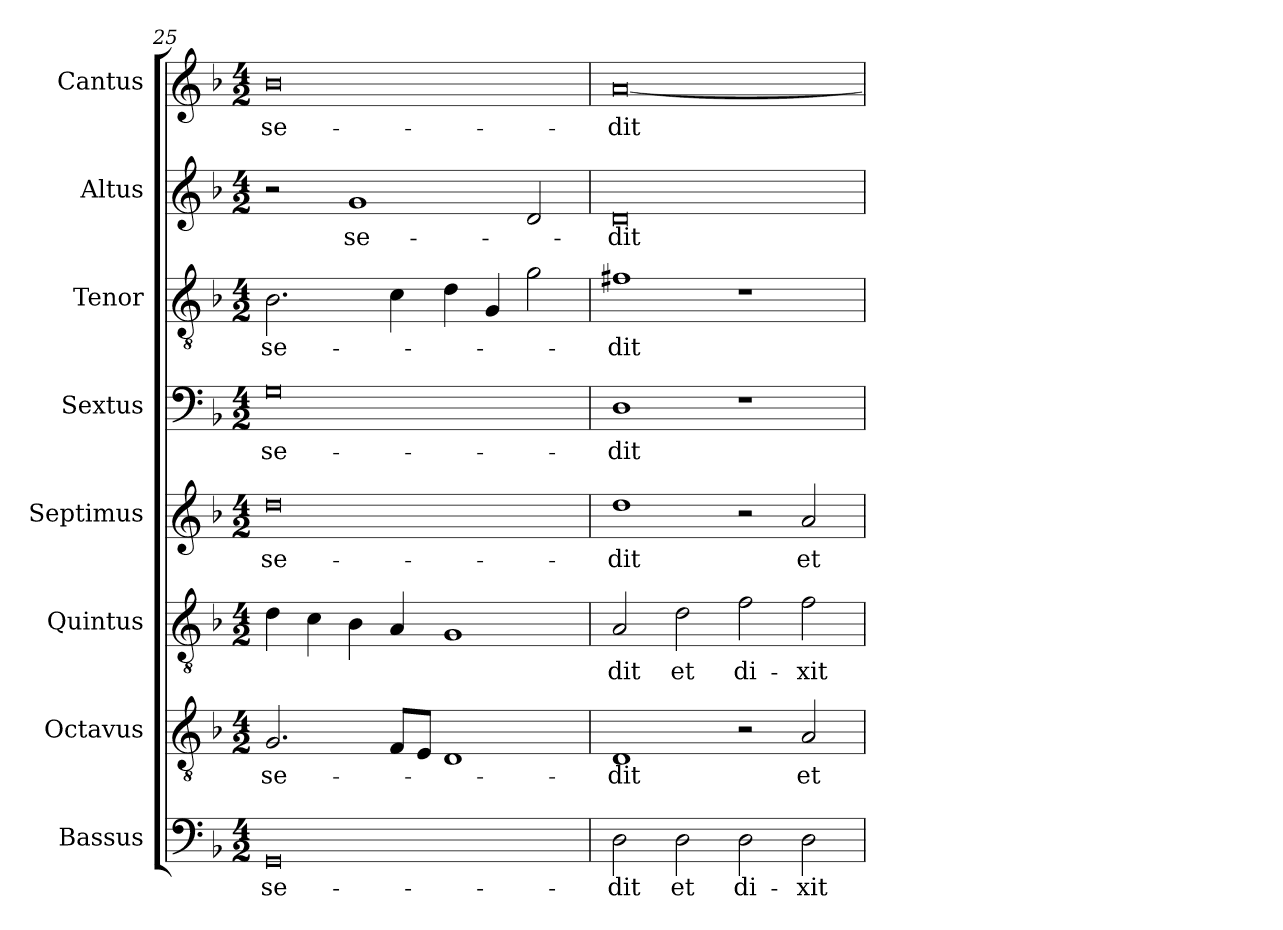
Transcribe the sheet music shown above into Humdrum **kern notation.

**kern	**text	**kern	**text	**kern	**text	**kern	**text	**kern	**text	**kern	**text	**kern	**text	**kern	**text
*part8	*part8	*part7	*part7	*part6	*part6	*part5	*part5	*part4	*part4	*part3	*part3	*part2	*part2	*part1	*part1
*staff8	*staff8	*staff7	*staff7	*staff6	*staff6	*staff5	*staff5	*staff4	*staff4	*staff3	*staff3	*staff2	*staff2	*staff1	*staff1
*I"Bassus	*	*I"Octavus	*	*I"Quintus	*	*I"Septimus	*	*I"Sextus	*	*I"Tenor	*	*I"Altus	*	*I"Cantus	*
*I'B.	*	*	*	*	*	*	*	*	*	*I'T.	*	*I'A.	*	*I'C.	*
*clefF4	*	*clefGv2	*	*clefGv2	*	*clefG2	*	*clefF4	*	*clefGv2	*	*clefG2	*	*clefG2	*
*	*	*ITrd7c12	*	*ITrd7c12	*	*	*	*	*	*ITrd7c12	*	*	*	*	*
*k[b-]	*	*k[b-]	*	*k[b-]	*	*k[b-]	*	*k[b-]	*	*k[b-]	*	*k[b-]	*	*k[b-]	*
*d:	*	*d:	*	*d:	*	*d:	*	*d:	*	*d:	*	*d:	*	*d:	*
*M4/2	*	*M4/2	*	*M4/2	*	*M4/2	*	*M4/2	*	*M4/2	*	*M4/2	*	*M4/2	*
=25	=25	=25	=25	=25	=25	=25	=25	=25	=25	=25	=25	=25	=25	=25	=25
!	!LO:LY:b:color=#000000	!	!	!	!	!	!	!	!	!	!	!	!	!	!
!	!	!	!LO:LY:b:color=#000000	!	!	!	!	!	!	!	!	!	!	!	!
!	!	!	!	!	!	!	!LO:LY:b:color=#000000	!	!	!	!	!	!	!	!
!	!	!	!	!	!	!	!	!	!LO:LY:b:color=#000000	!	!	!	!	!	!
!	!	!	!	!	!	!	!	!	!	!	!LO:LY:b:color=#000000	!	!	!	!
!	!	!	!	!	!	!	!	!	!	!	!	!	!	!	!LO:LY:b:color=#000000
0GGi	se-	2.GGi/	se-	4Di\	.	0ddi	se-	0Gi	se-	2.BB-i\	se-	2r	.	0b-i	se-
.	.	.	.	4Ci\	.	.	.	.	.	.	.	.	.	.	.
!	!	!	!	!	!	!	!	!	!	!	!	!	!LO:LY:b:color=#000000	!	!
.	.	.	.	4BB-i\	.	.	.	.	.	.	.	1gi	se-	.	.
.	.	8FFi/L	.	4AAi/	.	.	.	.	.	4Ci\	.	.	.	.	.
.	.	8EEi/J	.	.	.	.	.	.	.	.	.	.	.	.	.
.	.	1DDi	.	1GGi	.	.	.	.	.	4Di\	.	.	.	.	.
.	.	.	.	.	.	.	.	.	.	4GGi/	.	.	.	.	.
.	.	.	.	.	.	.	.	.	.	2Gi\	.	2di/	.	.	.
!!LO:PB:g=z
=26	=26	=26	=26	=26	=26	=26	=26	=26	=26	=26	=26	=26	=26	=26	=26
!	!LO:LY:b:color=#000000	!	!	!	!	!	!	!	!	!	!	!	!	!	!
!	!	!	!LO:LY:b:color=#000000	!	!	!	!	!	!	!	!	!	!	!	!
!	!	!	!	!	!LO:LY:b:color=#000000	!	!	!	!	!	!	!	!	!	!
!	!	!	!	!	!	!	!LO:LY:b:color=#000000	!	!	!	!	!	!	!	!
!	!	!	!	!	!	!	!	!	!LO:LY:b:color=#000000	!	!	!	!	!	!
!	!	!	!	!	!	!	!	!	!	!	!LO:LY:b:color=#000000	!	!	!	!
!	!	!	!	!	!	!	!	!	!	!	!	!	!LO:LY:b:color=#000000	!	!
!	!	!	!	!	!	!	!	!	!	!	!	!	!	!	!LO:LY:b:color=#000000
2Di\	-dit	1DDi	-dit	2AAi/	-dit	1ddi	-dit	1Di	-dit	1F#Xi	-dit	0di	-dit	[0ai	-dit
!	!LO:LY:b:color=#000000	!	!	!	!	!	!	!	!	!	!	!	!	!	!
!	!	!	!	!	!LO:LY:b:color=#000000	!	!	!	!	!	!	!	!	!	!
2Di\	et	.	.	2Di\	et	.	.	.	.	.	.	.	.	.	.
!	!LO:LY:b:color=#000000	!	!	!	!	!	!	!	!	!	!	!	!	!	!
!	!	!	!	!	!LO:LY:b:color=#000000	!	!	!	!	!	!	!	!	!	!
2Di\	di-	2r	.	2Fi\	di-	2r	.	1r	.	1r	.	.	.	.	.
!	!LO:LY:b:color=#000000	!	!	!	!	!	!	!	!	!	!	!	!	!	!
!	!	!	!LO:LY:b:color=#000000	!	!	!	!	!	!	!	!	!	!	!	!
!	!	!	!	!	!LO:LY:b:color=#000000	!	!	!	!	!	!	!	!	!	!
!	!	!	!	!	!	!	!LO:LY:b:color=#000000	!	!	!	!	!	!	!	!
2Di\	-xit	2AAi/	et	2Fi\	-xit	2ai/	et	.	.	.	.	.	.	.	.
=	=	=	=	=	=	=	=	=	=	=	=	=	=	=	=
*-	*-	*-	*-	*-	*-	*-	*-	*-	*-	*-	*-	*-	*-	*-	*-
